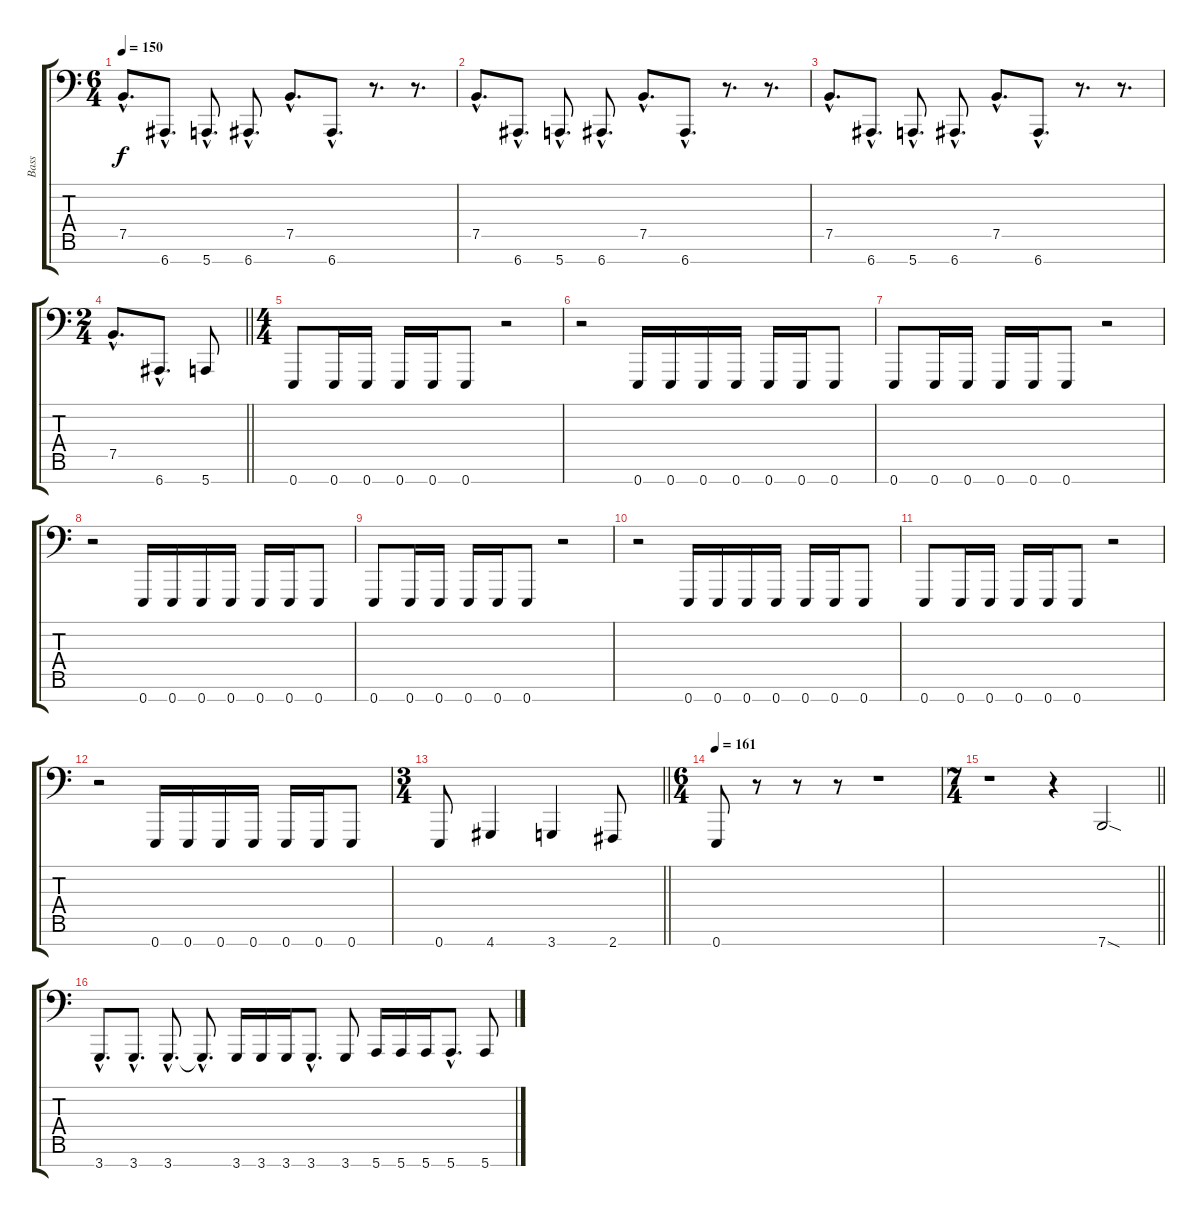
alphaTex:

\track ("Bass" "Bass") {instrument electricbassfinger}
\staff {score tabs}
\tuning (B2 Gb2 E2 B1 E1 B0 E0) {hide}
\ts (6 4)
\tempo 150
\clef f4
\ks c
7.5{hac}.8{d dy f} 6.7{hac}.8{d} 5.7{hac}.8{d} 6.7{hac}.8{d} 7.5{hac}.8{d} 6.7{hac}.8{d} r.8{d} r.8{d} |
7.5{hac}.8{d} 6.7{hac}.8{d} 5.7{hac}.8{d} 6.7{hac}.8{d} 7.5{hac}.8{d} 6.7{hac}.8{d} r.8{d} r.8{d} |
7.5{hac}.8{d} 6.7{hac}.8{d} 5.7{hac}.8{d} 6.7{hac}.8{d} 7.5{hac}.8{d} 6.7{hac}.8{d} r.8{d} r.8{d} |
\ts (2 4)
\barLineRight lightlight
7.5{hac}.8{d} 6.7{hac}.8{d} 5.7.8 |
\ts (4 4)
\section ("" "")
0.7.8 0.7.16 0.7.16 0.7.16 0.7.16 0.7.8 r.2 |
r.2 0.7.16 0.7.16 0.7.16 0.7.16 0.7.16 0.7.16 0.7.8 |
0.7.8 0.7.16 0.7.16 0.7.16 0.7.16 0.7.8 r.2 |
r.2 0.7.16 0.7.16 0.7.16 0.7.16 0.7.16 0.7.16 0.7.8 |
0.7.8 0.7.16 0.7.16 0.7.16 0.7.16 0.7.8 r.2 |
r.2 0.7.16 0.7.16 0.7.16 0.7.16 0.7.16 0.7.16 0.7.8 |
0.7.8 0.7.16 0.7.16 0.7.16 0.7.16 0.7.8 r.2 |
r.2 0.7.16 0.7.16 0.7.16 0.7.16 0.7.16 0.7.16 0.7.8 |
\ts (3 4)
\barLineRight lightlight
0.7.8 4.7.4 3.7.4 2.7.8 |
\ts (6 4)
\tempo 161
0.7.8 r.8 r.8 r.8 r.1 |
\ts (7 4)
\barLineRight lightlight
r.1 r.4 7.7{sod}.2 |
\section ("" "")
3.7{hac}.8{d} 3.7{hac}.8{d} 3.7{hac}.8{d} 3.7{hac t}.8{d} 3.7.16 3.7.16 3.7.16 3.7{hac}.8{d} 3.7.8 5.7.16 5.7.16 5.7.16 5.7{hac}.8{d} 5.7.8
